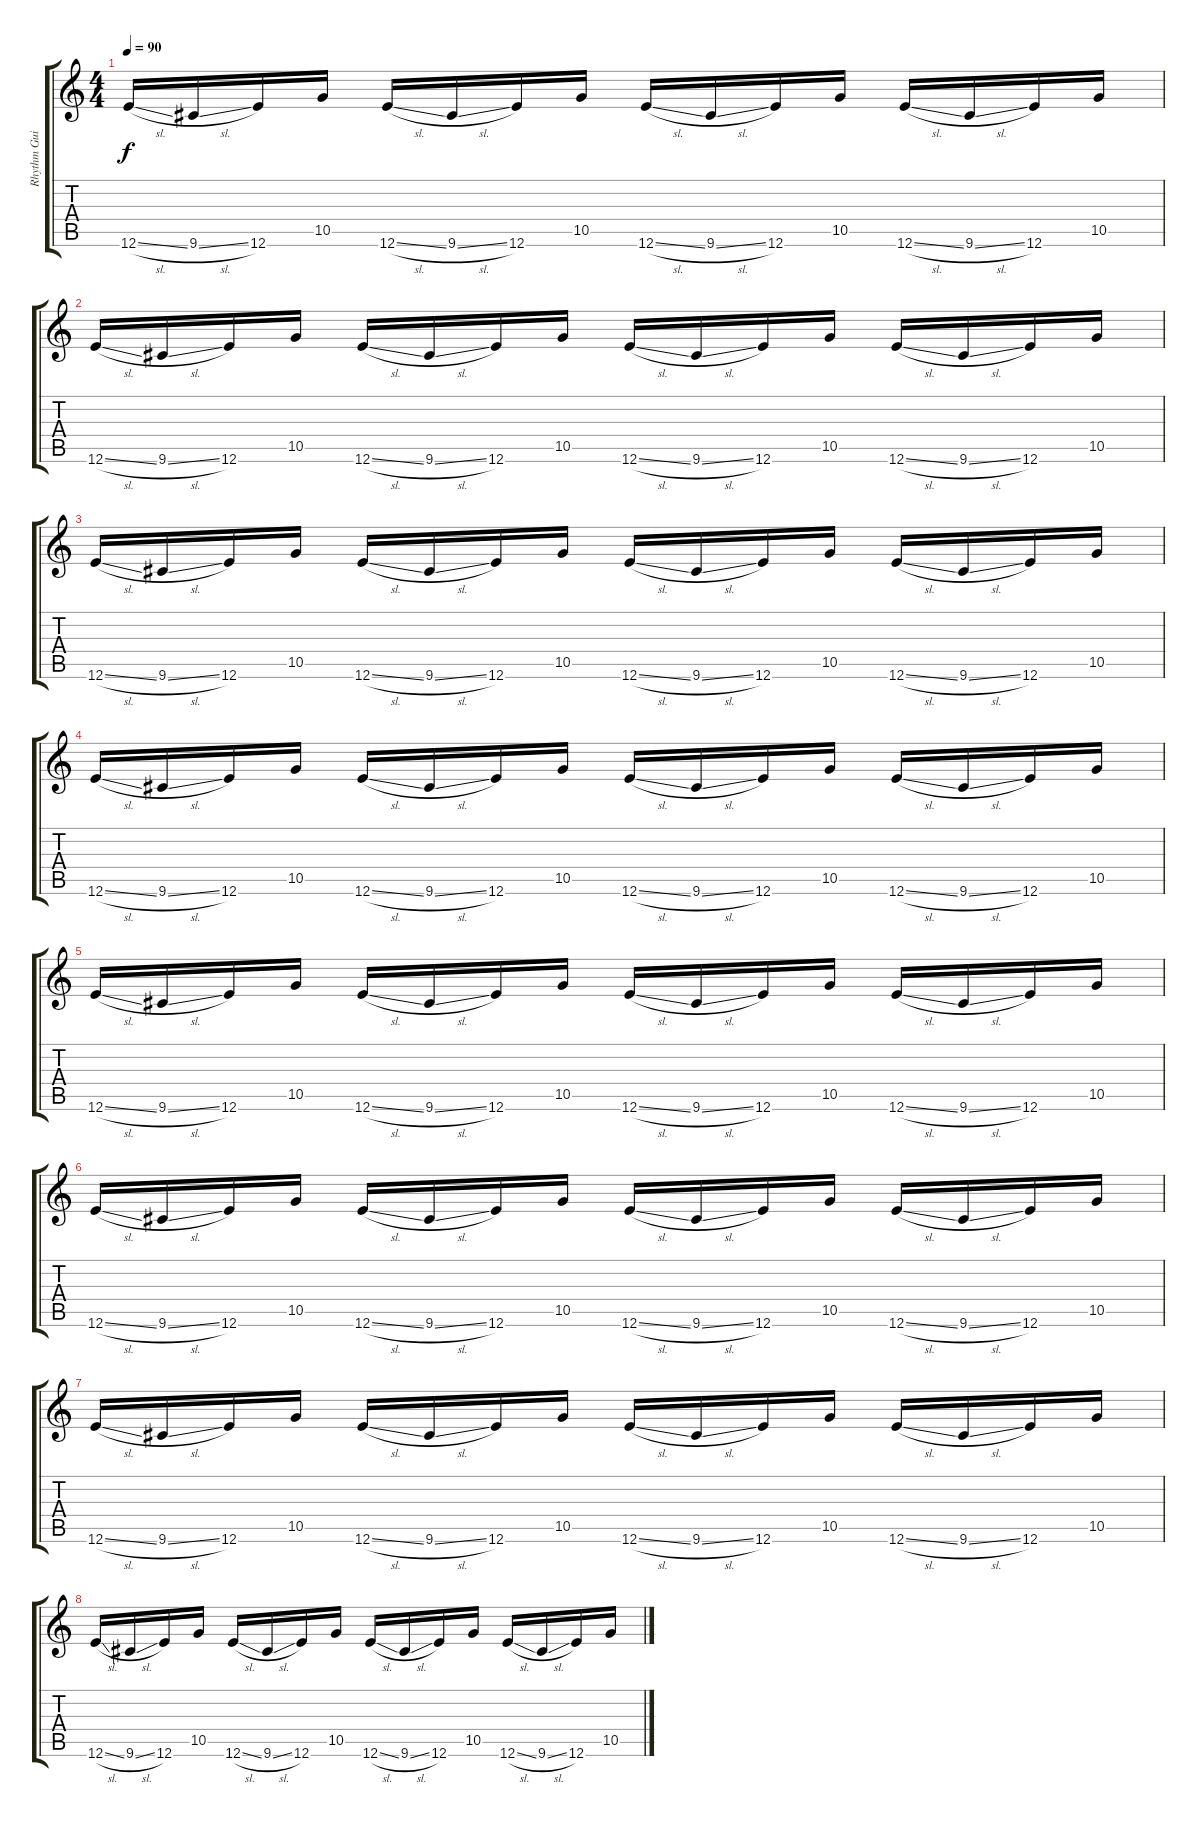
\track ("Rhythm Guitar" "Rhythm Gui") {instrument overdrivenguitar}
\staff {score tabs}
\tuning (E4 B3 G3 D3 A2 E2) {hide}
\ts (4 4)
\tempo 90
\clef g2
\ks c
12.6{sl}.16{dy f} 9.6{sl}.16 12.6.16 10.5.16 12.6{sl}.16 9.6{sl}.16 12.6.16 10.5.16 12.6{sl}.16 9.6{sl}.16 12.6.16 10.5.16 12.6{sl}.16 9.6{sl}.16 12.6.16 10.5.16 |
12.6{sl}.16 9.6{sl}.16 12.6.16 10.5.16 12.6{sl}.16 9.6{sl}.16 12.6.16 10.5.16 12.6{sl}.16 9.6{sl}.16 12.6.16 10.5.16 12.6{sl}.16 9.6{sl}.16 12.6.16 10.5.16 |
12.6{sl}.16 9.6{sl}.16 12.6.16 10.5.16 12.6{sl}.16 9.6{sl}.16 12.6.16 10.5.16 12.6{sl}.16 9.6{sl}.16 12.6.16 10.5.16 12.6{sl}.16 9.6{sl}.16 12.6.16 10.5.16 |
12.6{sl}.16 9.6{sl}.16 12.6.16 10.5.16 12.6{sl}.16 9.6{sl}.16 12.6.16 10.5.16 12.6{sl}.16 9.6{sl}.16 12.6.16 10.5.16 12.6{sl}.16 9.6{sl}.16 12.6.16 10.5.16 |
12.6{sl}.16 9.6{sl}.16 12.6.16 10.5.16 12.6{sl}.16 9.6{sl}.16 12.6.16 10.5.16 12.6{sl}.16 9.6{sl}.16 12.6.16 10.5.16 12.6{sl}.16 9.6{sl}.16 12.6.16 10.5.16 |
12.6{sl}.16 9.6{sl}.16 12.6.16 10.5.16 12.6{sl}.16 9.6{sl}.16 12.6.16 10.5.16 12.6{sl}.16 9.6{sl}.16 12.6.16 10.5.16 12.6{sl}.16 9.6{sl}.16 12.6.16 10.5.16 |
12.6{sl}.16 9.6{sl}.16 12.6.16 10.5.16 12.6{sl}.16 9.6{sl}.16 12.6.16 10.5.16 12.6{sl}.16 9.6{sl}.16 12.6.16 10.5.16 12.6{sl}.16 9.6{sl}.16 12.6.16 10.5.16 |
12.6{sl}.16 9.6{sl}.16 12.6.16 10.5.16 12.6{sl}.16 9.6{sl}.16 12.6.16 10.5.16 12.6{sl}.16 9.6{sl}.16 12.6.16 10.5.16 12.6{sl}.16 9.6{sl}.16 12.6.16 10.5.16
